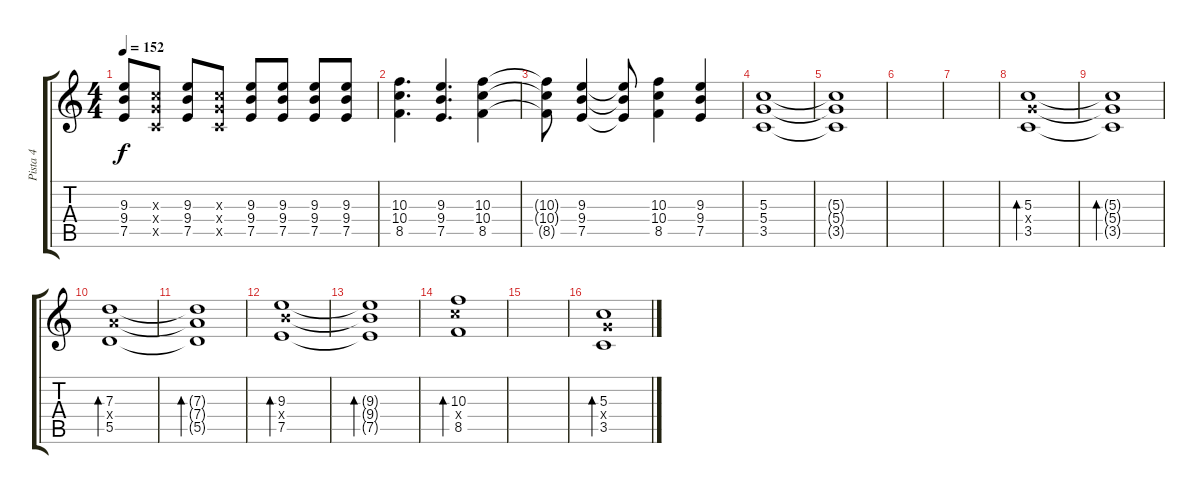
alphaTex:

\track ("Pista 4" "Pista 4") {instrument distortionguitar}
\staff {score tabs}
\tuning (E4 B3 G3 D3 A2 E2) {hide}
\ts (4 4)
\tempo 152
\clef g2
\ks c
(9.3 9.4 7.5).8{dy f} (5.3{x} 5.4{x} 3.5{x}).8 (9.3 9.4 7.5).8 (5.3{x} 5.4{x} 3.5{x}).8 (9.3 9.4 7.5).8 (9.3 9.4 7.5).8 (9.3 9.4 7.5).8 (9.3 9.4 7.5).8 |
(10.3 10.4 8.5).4{d} (9.3 9.4 7.5).4{d} (10.3 10.4 8.5).4 |
(10.3{t} 10.4{t} 8.5{t}).8 (9.3 9.4 7.5).4 (9.3{t} 9.4{t} 7.5{t}).8 (10.3 10.4 8.5).4 (9.3 9.4 7.5).4 |
(5.3 5.4 3.5).1 |
(5.3{t} 5.4{t} 3.5{t}).1 |
|
|
(5.3 5.4{x} 3.5).1{bd 480} |
(5.3{t} 5.4{t} 3.5{t}).1{bd 480} |
(7.3 7.4{x} 5.5).1{bd 480} |
(7.3{t} 7.4{t} 5.5{t}).1{bd 480} |
(9.3 9.4{x} 7.5).1{bd 480} |
(9.3{t} 9.4{t} 7.5{t}).1{bd 480} |
(10.3 10.4{x} 8.5).1{bd 480} |
|
(5.3 5.4{x} 3.5).1{bd 480}
